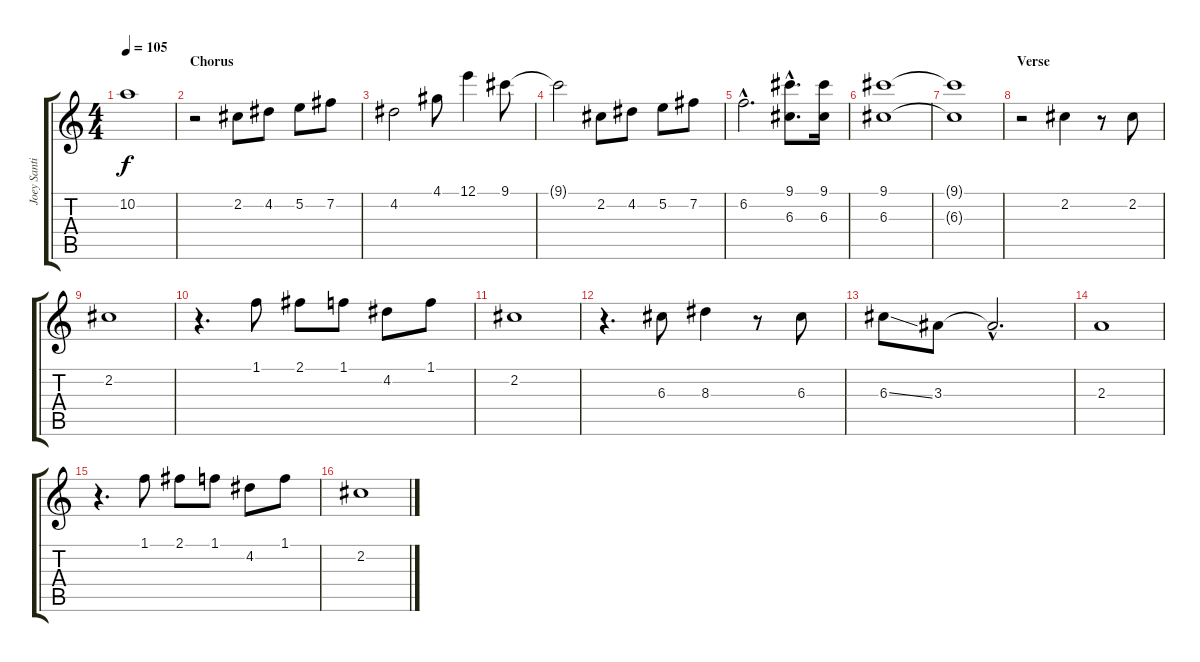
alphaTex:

\track ("Joey Santiago" "Joey Santi") {instrument electricguitarjazz}
\staff {score tabs}
\tuning (E4 B3 G3 D3 A2 E2) {hide}
\ts (4 4)
\tempo 105
\clef g2
\ks c
10.2{t}.1{dy f} |
\section ("" "Chorus")
r.2 2.2.8 4.2.8 5.2.8 7.2.8 |
4.2.2 4.1.8 12.1.4 9.1.8 |
9.1{t}.2 2.2.8 4.2.8 5.2.8 7.2.8 |
6.2{hac}.2{d} (9.1{hac} 6.3{hac}).8{d} (9.1 6.3).16 |
(9.1 6.3).1 |
(9.1{t} 6.3{t}).1 |
\section ("" "Verse")
r.2 2.2.4 r.8 2.2.8 |
2.2.1 |
r.4{d} 1.1.8 2.1.8 1.1.8 4.2.8 1.1.8 |
2.2.1 |
r.4{d} 6.3.8 8.3.4 r.8 6.3.8 |
6.3{ss}.8 3.3.8 3.3{hac t}.2{d} |
2.3.1 |
r.4{d} 1.1.8 2.1.8 1.1.8 4.2.8 1.1.8 |
2.2.1
